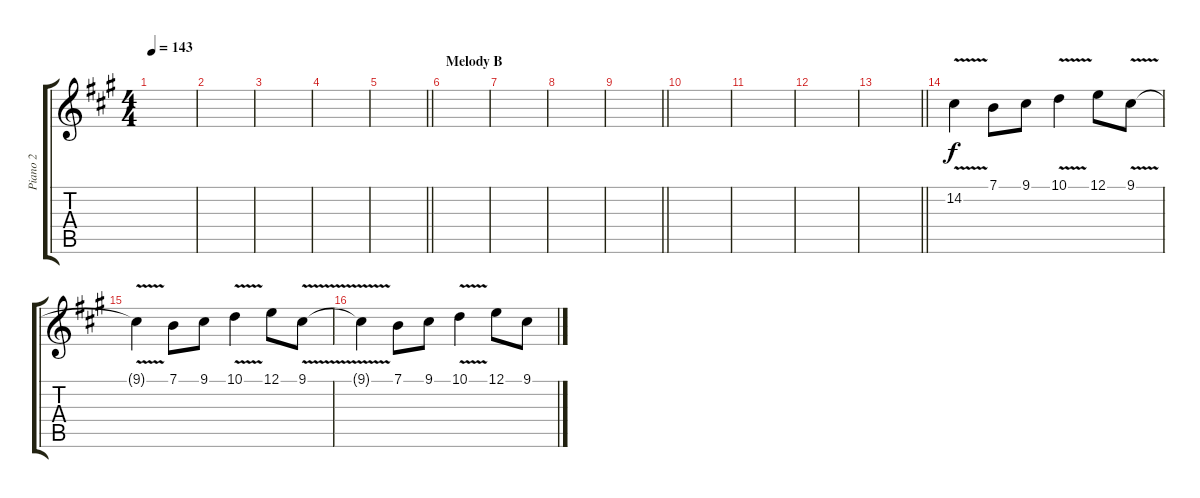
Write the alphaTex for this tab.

\track ("Piano 2" "Piano 2") {instrument electricpiano2}
\staff {score tabs}
\tuning (E4 B3 G3 D3 A2 E2) {hide}
\ts (4 4)
\tempo 143
\clef g2
\ks a
|
|
|
|
\barLineRight lightlight
|
\section ("" "Melody B")
|
|
|
\barLineRight lightlight
|
\section ("" "")
|
|
|
\barLineRight lightlight
|
14.2{v}.4{instrument lead2sawtooth} 7.1.8 9.1.8 10.1{v}.4 12.1.8 9.1{v}.8 |
9.1{t}.4 7.1.8 9.1.8 10.1{v}.4 12.1.8 9.1{v}.8 |
9.1{t}.4 7.1.8 9.1.8 10.1{v}.4 12.1.8 9.1.8
